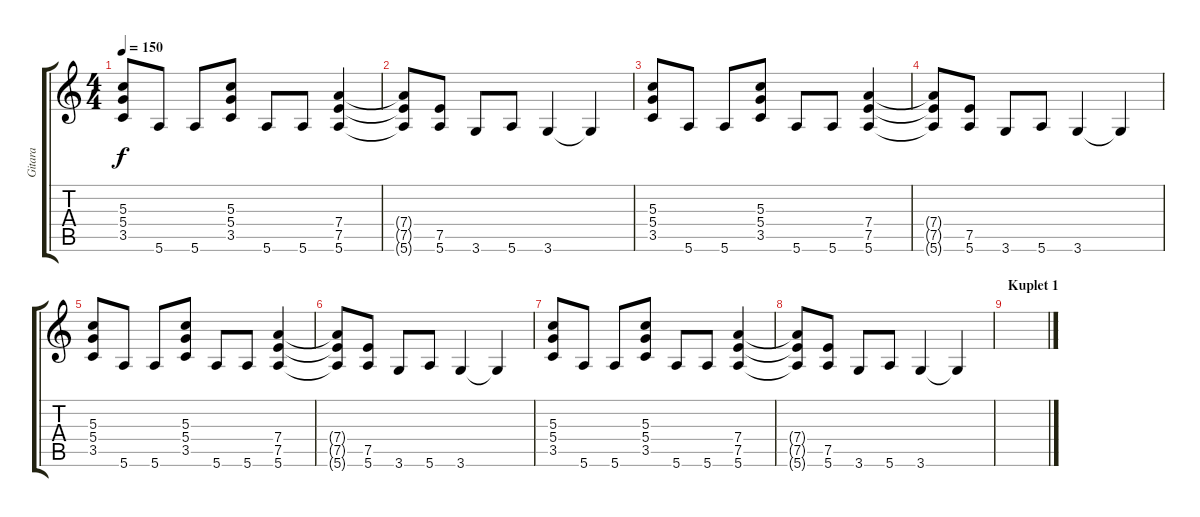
\track ("Gitara" "Gitara") {instrument overdrivenguitar}
\staff {score tabs}
\tuning (E4 B3 G3 D3 A2 E2) {hide}
\ts (4 4)
\tempo 150
\clef g2
\ks c
(5.3 5.4 3.5).8{dy f} 5.6.8 5.6.8 (5.3 5.4 3.5).8 5.6.8 5.6.8 (7.4 7.5 5.6).4 |
(7.4{t} 7.5{t} 5.6{t}).8 (7.5 5.6).8 3.6.8 5.6.8 3.6.4 3.6{t}.4 |
(5.3 5.4 3.5).8 5.6.8 5.6.8 (5.3 5.4 3.5).8 5.6.8 5.6.8 (7.4 7.5 5.6).4 |
(7.4{t} 7.5{t} 5.6{t}).8 (7.5 5.6).8 3.6.8 5.6.8 3.6.4 3.6{t}.4 |
(5.3 5.4 3.5).8 5.6.8 5.6.8 (5.3 5.4 3.5).8 5.6.8 5.6.8 (7.4 7.5 5.6).4 |
(7.4{t} 7.5{t} 5.6{t}).8 (7.5 5.6).8 3.6.8 5.6.8 3.6.4 3.6{t}.4 |
(5.3 5.4 3.5).8 5.6.8 5.6.8 (5.3 5.4 3.5).8 5.6.8 5.6.8 (7.4 7.5 5.6).4 |
(7.4{t} 7.5{t} 5.6{t}).8 (7.5 5.6).8 3.6.8 5.6.8 3.6.4 3.6{t}.4 |
\section ("" "Kuplet 1")
